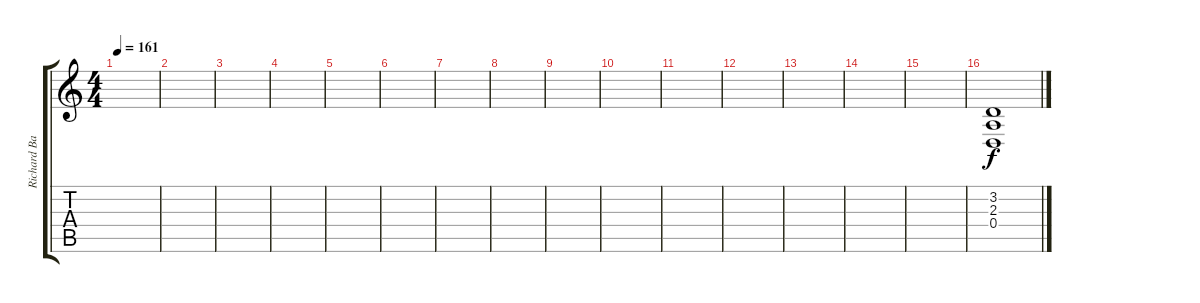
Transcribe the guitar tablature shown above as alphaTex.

\track ("Richard Barbieri (Keys)" "Richard Ba") {instrument synthstrings2}
\staff {score tabs}
\tuning (E4 B3 G3 D3 A2 D2) {hide}
\ts (4 4)
\tempo 161
\clef g2
\ks c
|
|
|
|
|
|
|
|
|
|
|
|
|
|
|
(3.2 2.3 0.4).1{volume 10 instrument synthstrings2}
